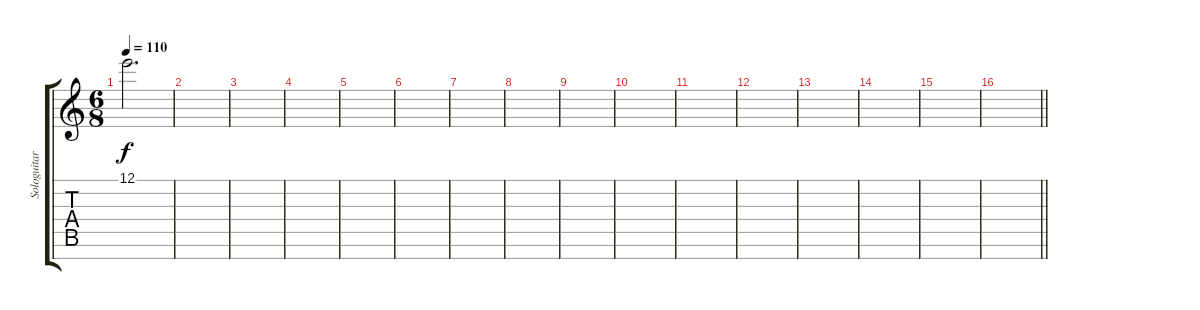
\track ("Sologuitar" "Sologuitar") {instrument distortionguitar}
\staff {score tabs}
\tuning (E4 B3 G3 D3 A2 E2 B1) {hide}
\ts (6 8)
\tempo 110
\clef g2
\ks c
12.1.2{d dy f} |
|
|
|
|
|
|
|
|
|
|
|
|
|
|
\barLineRight lightlight
